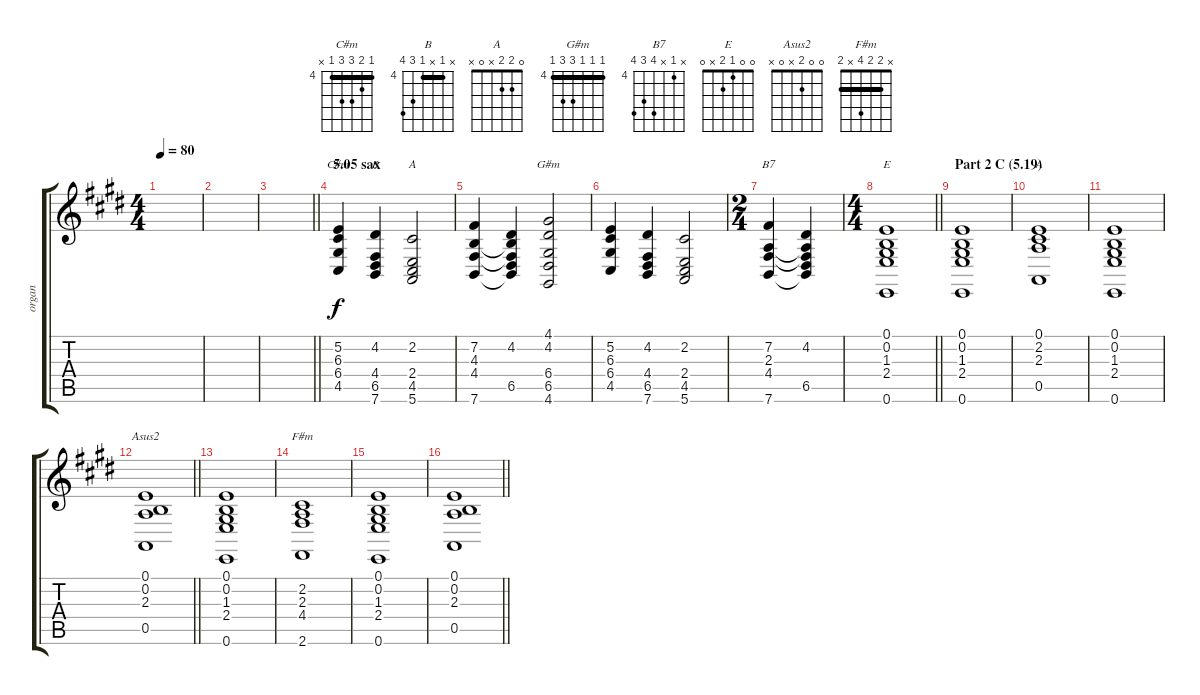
\track ("organ" "organ") {instrument tangoaccordion}
\staff {score tabs}
\tuning (E4 B3 G3 D3 A2 E2) {hide}
\chord ("C#m" 4 5 6 6 4 x) {firstfret 4 barre 4}
\chord ("B" x 4 x 4 6 7) {firstfret 4 barre 4}
\chord ("A" x 2 x 2 4 5) {barre 2}
\chord ("G#m" 4 4 4 6 6 4) {firstfret 4 barre 4}
\chord ("B7" x 4 x 7 6 7) {firstfret 4}
\chord ("E" 0 0 1 2 x 0)
\chord ("A" 0 2 2 x 0 x)
\chord ("Asus2" 0 0 2 x 0 x)
\chord ("F#m" x 2 2 4 x 2) {barre 2}
\ts (4 4)
\tempo 80
\clef g2
\ks e
|
|
\barLineRight lightlight
|
\section ("" "5.05 sax")
(5.2 6.3 6.4 4.5).4{ch "C#m"} (4.2 4.4 6.5 7.6).4{ch "B"} (2.2 2.4 4.5 5.6).2{ch "A"} |
(7.2 4.3 4.4 7.6).4 (4.2 4.3{t} 4.4{t} 6.5 7.6{t}).4 (4.1 4.2 6.4 6.5 4.6).2{ch "G#m"} |
(5.2 6.3 6.4 4.5).4 (4.2 4.4 6.5 7.6).4 (2.2 2.4 4.5 5.6).2 |
\ts (2 4)
(7.2 2.3 4.4 7.6).4{ch "B7"} (4.2 2.3{t} 4.4{t} 6.5 7.6{t}).4 |
\ts (4 4)
\barLineRight lightlight
(0.1 0.2 1.3 2.4 0.6).1{ch "E"} |
\section ("" "Part 2 C (5.19)")
(0.1 0.2 1.3 2.4 0.6).1 |
(0.1 2.2 2.3 0.5).1{ch "A"} |
(0.1 0.2 1.3 2.4 0.6).1 |
\barLineRight lightlight
(0.1 0.2 2.3 0.5).1{ch "Asus2"} |
(0.1 0.2 1.3 2.4 0.6).1 |
(2.2 2.3 4.4 2.6).1{ch "F#m"} |
(0.1 0.2 1.3 2.4 0.6).1 |
\barLineRight lightlight
(0.1 0.2 2.3 0.5).1
